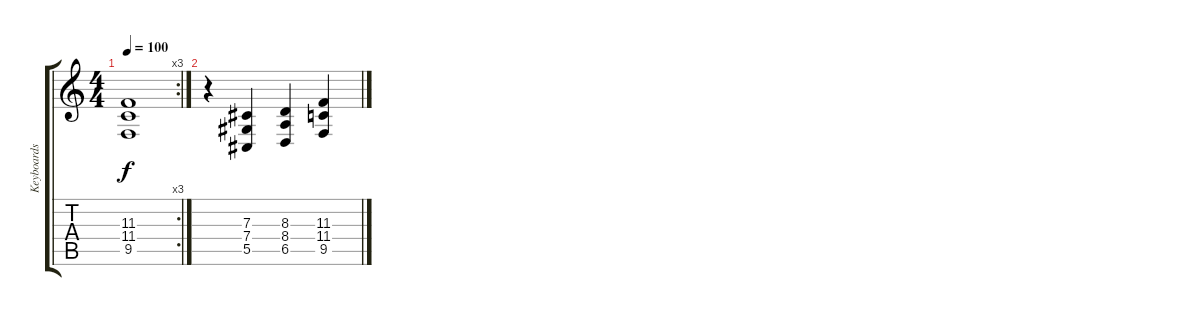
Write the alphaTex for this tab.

\track ("Keyboards" "Keyboards") {instrument synthstrings1}
\staff {score tabs}
\tuning (Eb4 Bb3 Gb3 Db3 Ab2 Db2) {hide}
\rc 3
\ts (4 4)
\tempo 100
\clef g2
\ks c
(11.3{t} 11.4{t} 9.5{t}).1{dy f} |
r.4 (7.3 7.4 5.5).4 (8.3 8.4 6.5).4 (11.3 11.4 9.5).4
